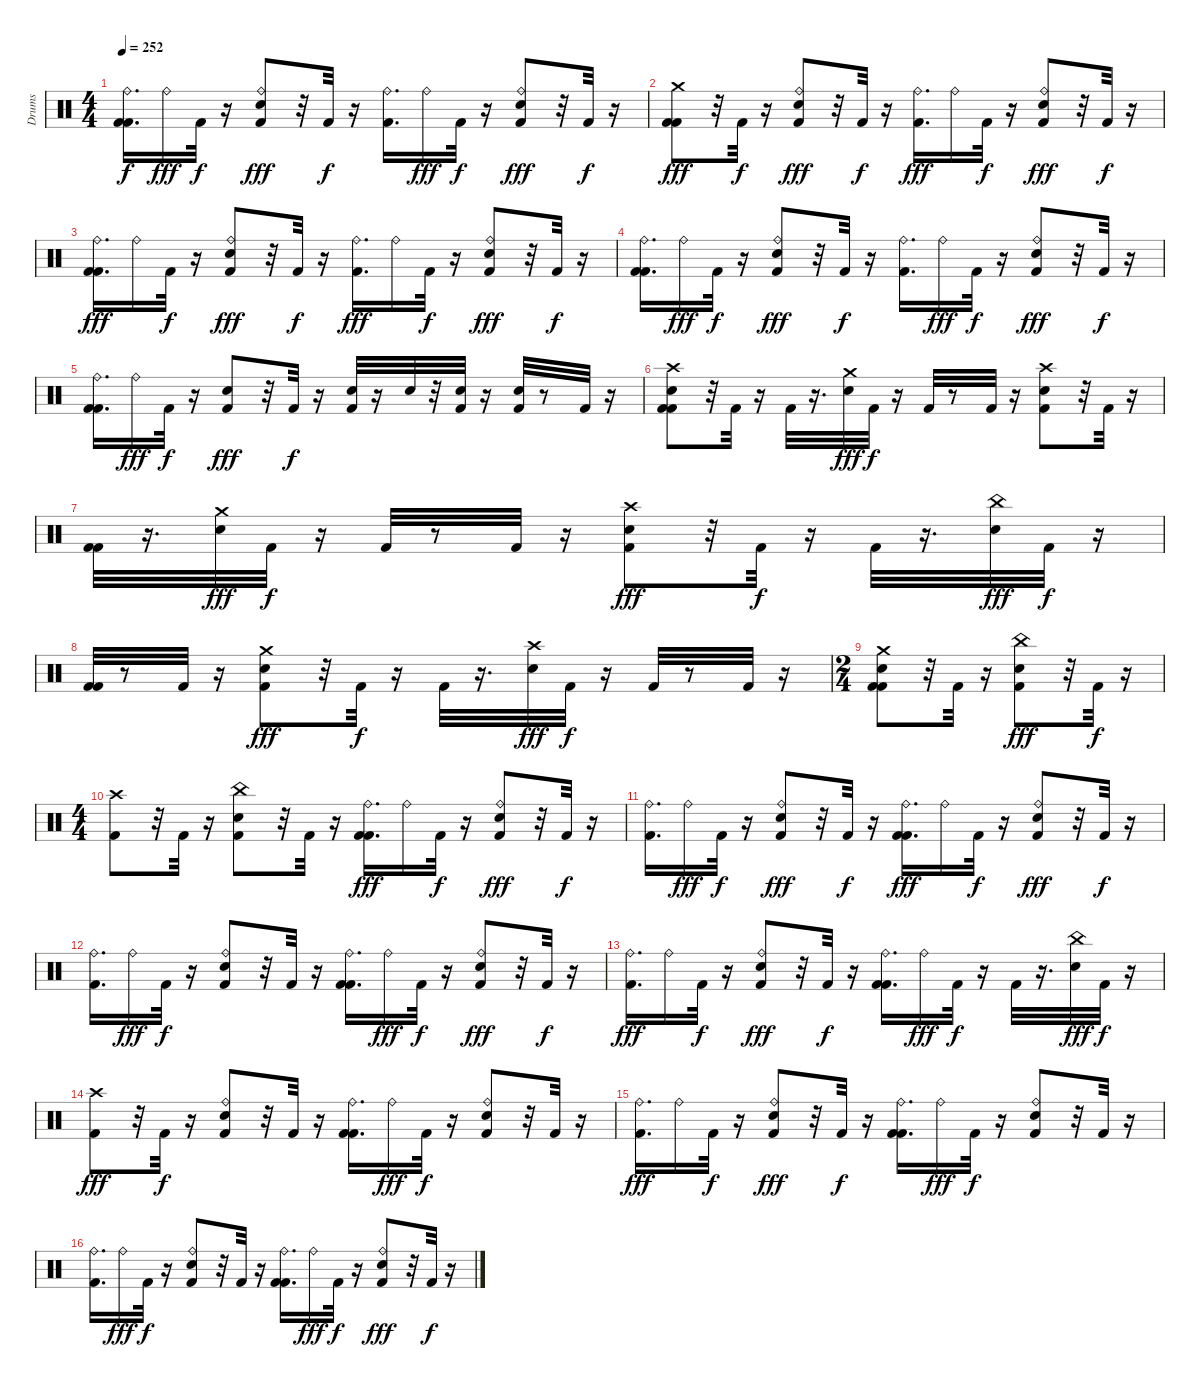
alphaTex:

\track ("Drums" "Drums") {instrument percussion}
\staff {score}
\articulation defaults
\ts (4 4)
\tempo 252
\clef neutral
\ks c
("Kick (hit) 2" "Kick (hit) 2" "Ride (bell)").16{d dy f} "Ride (bell)".16{dy fff} "Kick (hit) 2".32{dy f} r.16 ("Ride (bell)" "Kick (hit) 2" "Snare (hit) 2").8{dy fff} r.32 "Kick (hit) 2".32{dy f} r.16 ("Kick (hit) 2" "Ride (bell)").16{d} "Ride (bell)".16{dy fff} "Kick (hit) 2".32{dy f} r.16 ("Snare (hit) 2" "Kick (hit) 2" "Ride (bell)").8{dy fff} r.32 "Kick (hit) 2".32{dy f} r.16 |
("Crash medium (hit)" "Kick (hit) 2" "Kick (hit) 2").8{dy fff} r.32 "Kick (hit) 2".32{dy f} r.16 ("Ride (bell)" "Snare (hit) 2" "Kick (hit) 2").8{dy fff} r.32 "Kick (hit) 2".32{dy f} r.16 ("Ride (bell)" "Kick (hit) 2").16{d dy fff} "Ride (bell)".16 "Kick (hit) 2".32{dy f} r.16 ("Snare (hit) 2" "Kick (hit) 2" "Ride (bell)").8{dy fff} r.32 "Kick (hit) 2".32{dy f} r.16 |
("Ride (bell)" "Kick (hit) 2" "Kick (hit) 2").16{d dy fff} "Ride (bell)".16 "Kick (hit) 2".32{dy f} r.16 ("Snare (hit) 2" "Kick (hit) 2" "Ride (bell)").8{dy fff} r.32 "Kick (hit) 2".32{dy f} r.16 ("Ride (bell)" "Kick (hit) 2").16{d dy fff} "Ride (bell)".16 "Kick (hit) 2".32{dy f} r.16 ("Ride (bell)" "Kick (hit) 2" "Snare (hit) 2").8{dy fff} r.32 "Kick (hit) 2".32{dy f} r.16 |
("Kick (hit) 2" "Kick (hit) 2" "Ride (bell)").16{d} "Ride (bell)".16{dy fff} "Kick (hit) 2".32{dy f} r.16 ("Snare (hit) 2" "Kick (hit) 2" "Ride (bell)").8{dy fff} r.32 "Kick (hit) 2".32{dy f} r.16 ("Kick (hit) 2" "Ride (bell)").16{d} "Ride (bell)".16{dy fff} "Kick (hit) 2".32{dy f} r.16 ("Ride (bell)" "Kick (hit) 2" "Snare (hit) 2").8{dy fff} r.32 "Kick (hit) 2".32{dy f} r.16 |
("Kick (hit) 2" "Ride (bell)" "Kick (hit) 2").16{d} "Ride (bell)".16{dy fff} "Kick (hit) 2".32{dy f} r.16 ("Snare (hit) 2" "Kick (hit) 2").8{dy fff} r.32 "Kick (hit) 2".32{dy f} r.16 ("Snare (hit) 2" "Kick (hit) 2").32 r.16 "Snare (hit) 2".32 r.32 ("Snare (hit) 2" "Kick (hit) 2").32 r.16 ("Snare (hit) 2" "Kick (hit) 2").32 r.8 "Kick (hit) 2".32 r.16 |
("Kick (hit) 2" "Kick (hit) 2" "Snare (hit) 2" "Crash high (hit)").8 r.32 "Kick (hit) 2".32 r.16 "Kick (hit) 2".32 r.16{d} ("Snare (hit) 2" "Crash medium (hit)").32{dy fff} "Kick (hit) 2".32{dy f} r.16 "Kick (hit) 2".32 r.8 "Kick (hit) 2".32 r.16 ("Kick (hit) 2" "Crash high (hit)" "Snare (hit) 2").8 r.32 "Kick (hit) 2".32 r.16 |
("Kick (hit) 2" "Kick (hit) 2").32 r.16{d} ("Crash medium (hit)" "Snare (hit) 2").32{dy fff} "Kick (hit) 2".32{dy f} r.16 "Kick (hit) 2".32 r.8 "Kick (hit) 2".32 r.16 ("Crash high (hit)" "Kick (hit) 2" "Snare (hit) 2").8{dy fff} r.32 "Kick (hit) 2".32{dy f} r.16 "Kick (hit) 2".32 r.16{d} ("China (hit)" "Snare (hit) 2").32{dy fff} "Kick (hit) 2".32{dy f} r.16 |
("Kick (hit) 2" "Kick (hit) 2").32 r.8 "Kick (hit) 2".32 r.16 ("Snare (hit) 2" "Crash medium (hit)" "Kick (hit) 2").8{dy fff} r.32 "Kick (hit) 2".32{dy f} r.16 "Kick (hit) 2".32 r.16{d} ("Snare (hit) 2" "Crash high (hit)").32{dy fff} "Kick (hit) 2".32{dy f} r.16 "Kick (hit) 2".32 r.8 "Kick (hit) 2".32 r.16 |
\ts (2 4)
("Kick (hit) 2" "Snare (hit) 2" "Kick (hit) 2" "Crash medium (hit)").8 r.32 "Kick (hit) 2".32 r.16 ("China (hit)" "Snare (hit) 2" "Kick (hit) 2").8{dy fff} r.32 "Kick (hit) 2".32{dy f} r.16 |
\ts (4 4)
("Kick (hit) 2" "Crash high (hit)").8 r.32 "Kick (hit) 2".32 r.16 ("Kick (hit) 2" "Snare (hit) 2" "China (hit)").8 r.32 "Kick (hit) 2".32 r.16 ("Ride (bell)" "Kick (hit) 2" "Kick (hit) 2").16{d dy fff} "Ride (bell)".16 "Kick (hit) 2".32{dy f} r.16 ("Ride (bell)" "Kick (hit) 2" "Snare (hit) 2").8{dy fff} r.32 "Kick (hit) 2".32{dy f} r.16 |
("Kick (hit) 2" "Ride (bell)").16{d} "Ride (bell)".16{dy fff} "Kick (hit) 2".32{dy f} r.16 ("Snare (hit) 2" "Ride (bell)" "Kick (hit) 2").8{dy fff} r.32 "Kick (hit) 2".32{dy f} r.16 ("Ride (bell)" "Kick (hit) 2" "Kick (hit) 2").16{d dy fff} "Ride (bell)".16 "Kick (hit) 2".32{dy f} r.16 ("Ride (bell)" "Snare (hit) 2" "Kick (hit) 2").8{dy fff} r.32 "Kick (hit) 2".32{dy f} r.16 |
("Kick (hit) 2" "Ride (bell)").16{d} "Ride (bell)".16{dy fff} "Kick (hit) 2".32{dy f} r.16 ("Kick (hit) 2" "Snare (hit) 2" "Ride (bell)").8 r.32 "Kick (hit) 2".32 r.16 ("Kick (hit) 2" "Kick (hit) 2" "Ride (bell)").16{d} "Ride (bell)".16{dy fff} "Kick (hit) 2".32{dy f} r.16 ("Snare (hit) 2" "Ride (bell)" "Kick (hit) 2").8{dy fff} r.32 "Kick (hit) 2".32{dy f} r.16 |
("Ride (bell)" "Kick (hit) 2").16{d dy fff} "Ride (bell)".16 "Kick (hit) 2".32{dy f} r.16 ("Snare (hit) 2" "Kick (hit) 2" "Ride (bell)").8{dy fff} r.32 "Kick (hit) 2".32{dy f} r.16 ("Kick (hit) 2" "Kick (hit) 2" "Ride (bell)").16{d} "Ride (bell)".16{dy fff} "Kick (hit) 2".32{dy f} r.16 "Kick (hit) 2".32 r.16{d} ("China (hit)" "Snare (hit) 2").32{dy fff} "Kick (hit) 2".32{dy f} r.16 |
("Crash high (hit)" "Kick (hit) 2").8{dy fff} r.32 "Kick (hit) 2".32{dy f} r.16 ("Kick (hit) 2" "Snare (hit) 2" "Ride (bell)").8 r.32 "Kick (hit) 2".32 r.16 ("Kick (hit) 2" "Ride (bell)" "Kick (hit) 2").16{d} "Ride (bell)".16{dy fff} "Kick (hit) 2".32{dy f} r.16 ("Kick (hit) 2" "Ride (bell)" "Snare (hit) 2").8 r.32 "Kick (hit) 2".32 r.16 |
("Ride (bell)" "Kick (hit) 2").16{d dy fff} "Ride (bell)".16 "Kick (hit) 2".32{dy f} r.16 ("Snare (hit) 2" "Ride (bell)" "Kick (hit) 2").8{dy fff} r.32 "Kick (hit) 2".32{dy f} r.16 ("Kick (hit) 2" "Kick (hit) 2" "Ride (bell)").16{d} "Ride (bell)".16{dy fff} "Kick (hit) 2".32{dy f} r.16 ("Kick (hit) 2" "Snare (hit) 2" "Ride (bell)").8 r.32 "Kick (hit) 2".32 r.16 |
("Kick (hit) 2" "Ride (bell)").16{d} "Ride (bell)".16{dy fff} "Kick (hit) 2".32{dy f} r.16 ("Kick (hit) 2" "Ride (bell)" "Snare (hit) 2").8 r.32 "Kick (hit) 2".32 r.16 ("Kick (hit) 2" "Ride (bell)" "Kick (hit) 2").16{d} "Ride (bell)".16{dy fff} "Kick (hit) 2".32{dy f} r.16 ("Ride (bell)" "Snare (hit) 2" "Kick (hit) 2").8{dy fff} r.32 "Kick (hit) 2".32{dy f} r.16
